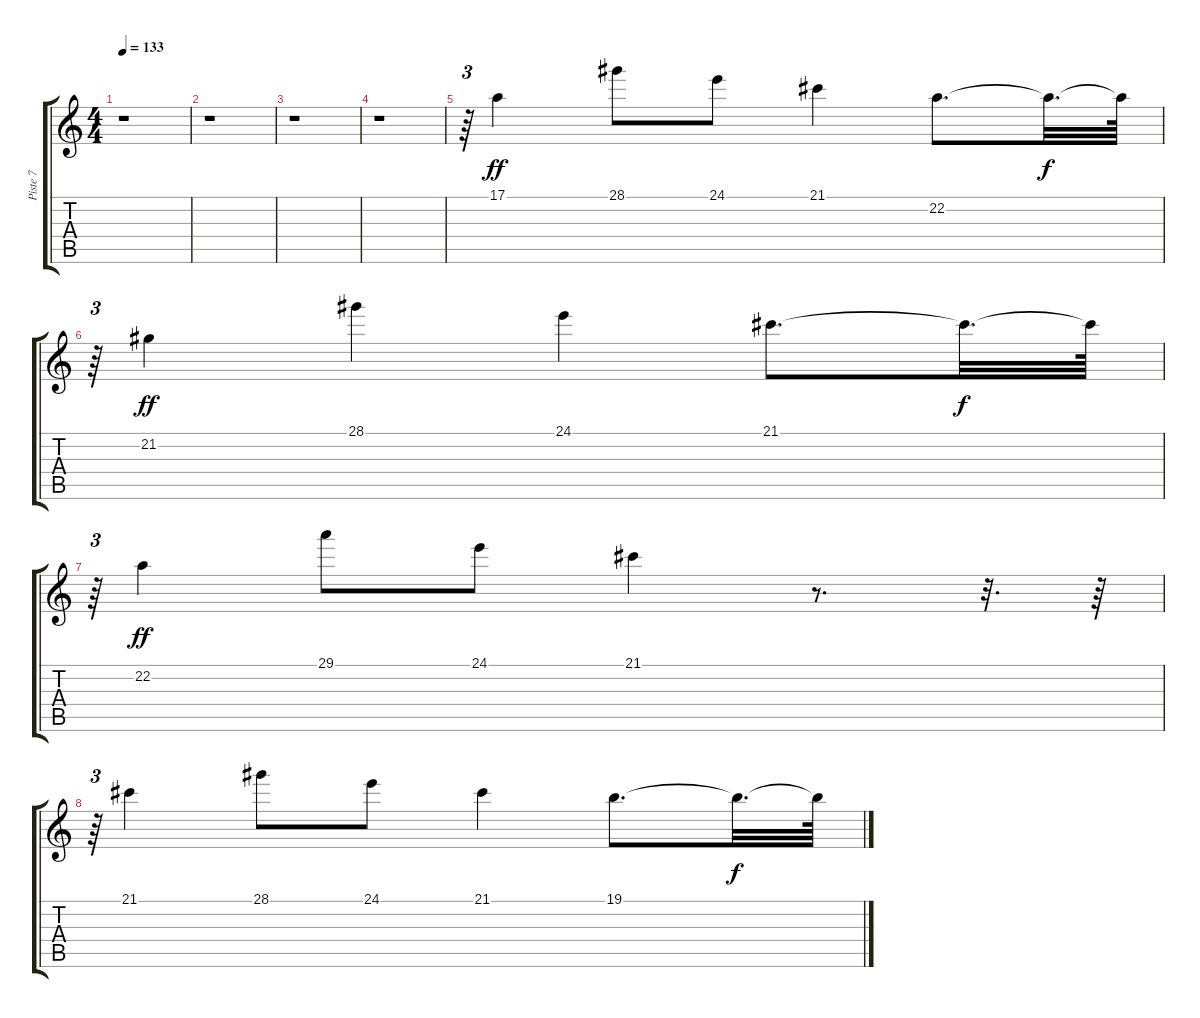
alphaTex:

\track ("Piste 7" "Piste 7") {instrument pad2warm}
\staff {score tabs}
\tuning (E4 B3 G3 D3 A2 E2) {hide}
\ts (4 4)
\tempo 133
\clef g2
\ks c
r.1{dy f} |
r.1 |
r.1 |
r.1 |
r.64{tu (3 2)} 17.1.4{dy ff} 28.1.8{volume 6} 24.1.8{volume 6} 21.1.4{volume 6} 22.2.8{d volume 6} 22.2{t}.32{d dy f} 22.2{t}.64 |
r.64{tu (3 2)} 21.2.4{dy ff volume 6} 28.1.4{volume 6} 24.1.4{volume 6} 21.1.8{d volume 6} 21.1{t}.32{d dy f} 21.1{t}.64 |
r.64{tu (3 2)} 22.2.4{dy ff volume 6} 29.1.8{volume 6} 24.1.8{volume 6} 21.1.4{volume 6} r.8{d volume 6} r.32{d} r.64 |
r.64{tu (3 2)} 21.1.4{volume 6} 28.1.8{volume 6} 24.1.8{volume 6} 21.1.4{volume 6} 19.1.8{d volume 6} 19.1{t}.32{d dy f} 19.1{t}.64
